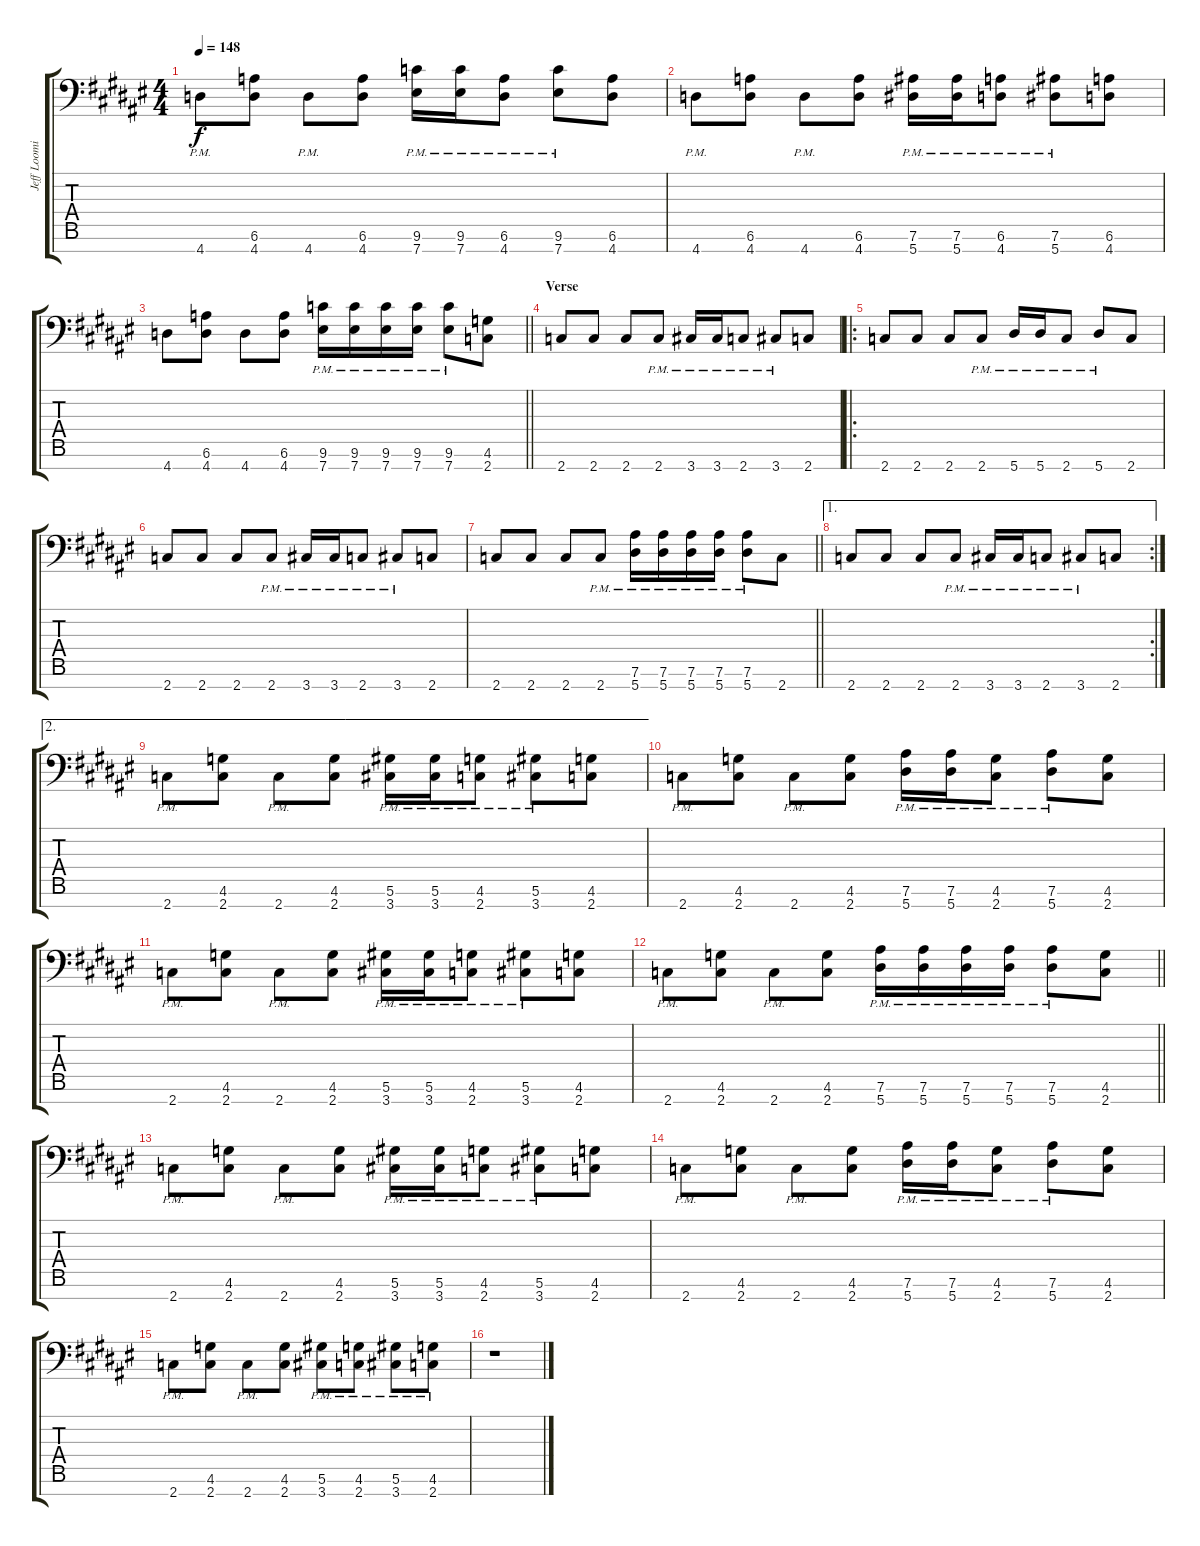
\track ("Jeff Loomis" "Jeff Loomi") {instrument distortionguitar}
\staff {score tabs}
\tuning (Eb4 Bb3 Gb3 Db3 Ab2 Eb2 Bb1) {hide}
\ts (4 4)
\tempo 148
\clef f4
\ks f#
4.7{pm}.8{dy f} (6.6 4.7).8 4.7{pm}.8 (6.6 4.7).8 (9.6{pm} 7.7{pm}).16 (9.6{pm} 7.7{pm}).16 (6.6{pm} 4.7{pm}).8 (9.6{pm} 7.7{pm}).8 (6.6 4.7).8 |
4.7{pm}.8 (6.6 4.7).8 4.7{pm}.8 (6.6 4.7).8 (7.6{pm} 5.7{pm}).16 (7.6{pm} 5.7{pm}).16 (6.6{pm} 4.7{pm}).8 (7.6{pm} 5.7{pm}).8 (6.6 4.7).8 |
\barLineRight lightlight
4.7.8 (6.6 4.7).8 4.7.8 (6.6 4.7).8 (9.6{pm} 7.7{pm}).16 (9.6{pm} 7.7{pm}).16 (9.6{pm} 7.7{pm}).16 (9.6{pm} 7.7{pm}).16 (9.6{pm} 7.7{pm}).8 (4.6 2.7).8 |
\section ("" "Verse")
2.7.8 2.7.8 2.7.8 2.7{pm}.8 3.7{pm}.16 3.7{pm}.16 2.7{pm}.8 3.7{pm}.8 2.7.8 |
\ro
2.7.8 2.7.8 2.7.8 2.7{pm}.8 5.7{pm}.16 5.7{pm}.16 2.7{pm}.8 5.7{pm}.8 2.7.8 |
2.7.8 2.7.8 2.7.8 2.7{pm}.8 3.7{pm}.16 3.7{pm}.16 2.7{pm}.8 3.7{pm}.8 2.7.8 |
\barLineRight lightlight
2.7.8 2.7.8 2.7.8 2.7{pm}.8 (7.6{pm} 5.7{pm}).16 (7.6{pm} 5.7{pm}).16 (7.6{pm} 5.7{pm}).16 (7.6{pm} 5.7{pm}).16 (7.6{pm} 5.7{pm}).8 2.7.8 |
\ae 1
\rc 2
2.7.8 2.7.8 2.7.8 2.7{pm}.8 3.7{pm}.16 3.7{pm}.16 2.7{pm}.8 3.7{pm}.8 2.7.8 |
\ae 2
2.7{pm}.8 (4.6 2.7).8 2.7{pm}.8 (4.6 2.7).8 (5.6{pm} 3.7{pm}).16 (5.6{pm} 3.7{pm}).16 (4.6{pm} 2.7{pm}).8 (5.6{pm} 3.7{pm}).8 (4.6 2.7).8 |
2.7{pm}.8 (4.6 2.7).8 2.7{pm}.8 (4.6 2.7).8 (7.6{pm} 5.7{pm}).16 (7.6{pm} 5.7{pm}).16 (4.6{pm} 2.7{pm}).8 (7.6{pm} 5.7{pm}).8 (4.6 2.7).8 |
2.7{pm}.8 (4.6 2.7).8 2.7{pm}.8 (4.6 2.7).8 (5.6{pm} 3.7{pm}).16 (5.6{pm} 3.7{pm}).16 (4.6{pm} 2.7{pm}).8 (5.6{pm} 3.7{pm}).8 (4.6 2.7).8 |
\barLineRight lightlight
2.7{pm}.8 (4.6 2.7).8 2.7{pm}.8 (4.6 2.7).8 (7.6{pm} 5.7{pm}).16 (7.6{pm} 5.7{pm}).16 (7.6{pm} 5.7{pm}).16 (7.6{pm} 5.7{pm}).16 (7.6{pm} 5.7{pm}).8 (4.6 2.7).8 |
2.7{pm}.8 (4.6 2.7).8 2.7{pm}.8 (4.6 2.7).8 (5.6{pm} 3.7{pm}).16 (5.6{pm} 3.7{pm}).16 (4.6{pm} 2.7{pm}).8 (5.6{pm} 3.7{pm}).8 (4.6 2.7).8 |
2.7{pm}.8 (4.6 2.7).8 2.7{pm}.8 (4.6 2.7).8 (7.6{pm} 5.7{pm}).16 (7.6{pm} 5.7{pm}).16 (4.6{pm} 2.7{pm}).8 (7.6{pm} 5.7{pm}).8 (4.6 2.7).8 |
2.7{pm}.8 (4.6 2.7).8 2.7{pm}.8 (4.6 2.7).8 (5.6{pm} 3.7{pm}).8 (4.6{pm} 2.7{pm}).8 (5.6{pm} 3.7{pm}).8 (4.6{pm} 2.7{pm}).8 |
r.1
